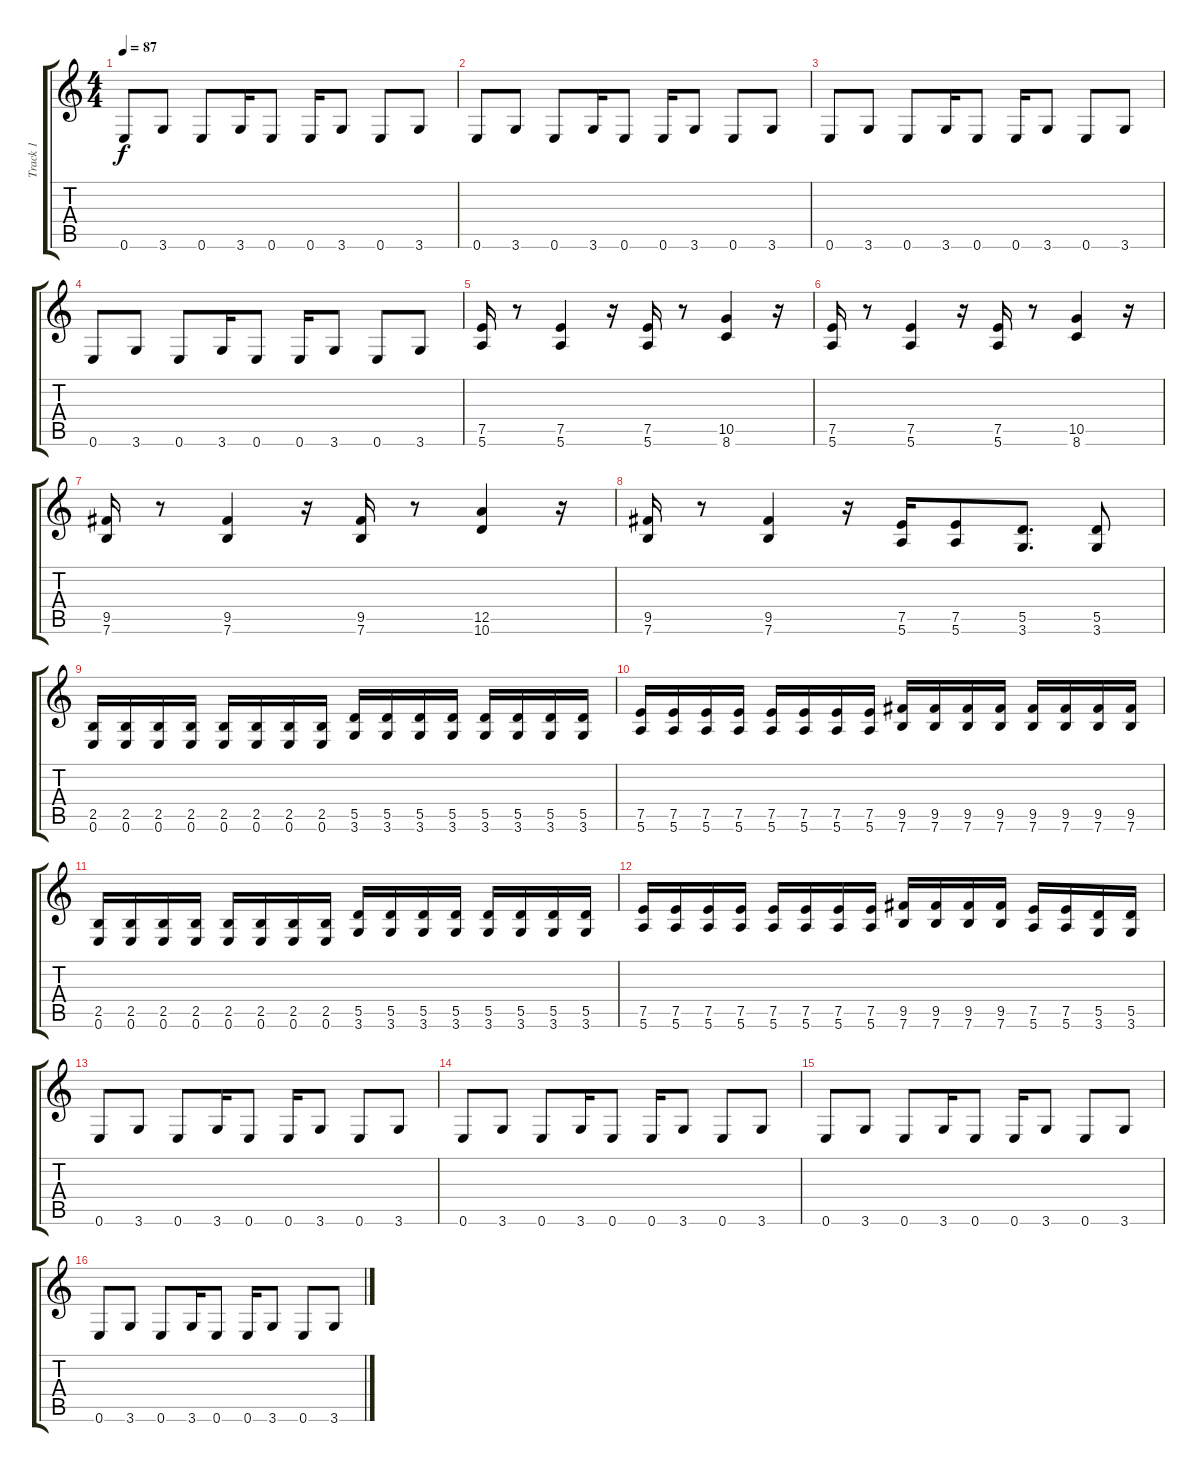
\track ("Track 1" "Track 1") {instrument distortionguitar}
\staff {score tabs}
\tuning (E4 B3 G3 D3 A2 E2) {hide}
\ts (4 4)
\tempo 87
\clef g2
\ks c
0.6.8{dy f} 3.6.8 0.6.8 3.6.16 0.6.8 0.6.16 3.6.8 0.6.8 3.6.8 |
0.6.8 3.6.8 0.6.8 3.6.16 0.6.8 0.6.16 3.6.8 0.6.8 3.6.8 |
0.6.8 3.6.8 0.6.8 3.6.16 0.6.8 0.6.16 3.6.8 0.6.8 3.6.8 |
0.6.8 3.6.8 0.6.8 3.6.16 0.6.8 0.6.16 3.6.8 0.6.8 3.6.8 |
(7.5 5.6).16 r.8 (7.5 5.6).4 r.16 (7.5 5.6).16 r.8 (10.5 8.6).4 r.16 |
(7.5 5.6).16 r.8 (7.5 5.6).4 r.16 (7.5 5.6).16 r.8 (10.5 8.6).4 r.16 |
(9.5 7.6).16 r.8 (9.5 7.6).4 r.16 (9.5 7.6).16 r.8 (12.5 10.6).4 r.16 |
(9.5 7.6).16 r.8 (9.5 7.6).4 r.16 (7.5 5.6).16 (7.5 5.6).8 (5.5 3.6).8{d} (5.5 3.6).8 |
(2.5 0.6).16 (2.5 0.6).16 (2.5 0.6).16 (2.5 0.6).16 (2.5 0.6).16 (2.5 0.6).16 (2.5 0.6).16 (2.5 0.6).16 (5.5 3.6).16 (5.5 3.6).16 (5.5 3.6).16 (5.5 3.6).16 (5.5 3.6).16 (5.5 3.6).16 (5.5 3.6).16 (5.5 3.6).16 |
(7.5 5.6).16 (7.5 5.6).16 (7.5 5.6).16 (7.5 5.6).16 (7.5 5.6).16 (7.5 5.6).16 (7.5 5.6).16 (7.5 5.6).16 (9.5 7.6).16 (9.5 7.6).16 (9.5 7.6).16 (9.5 7.6).16 (9.5 7.6).16 (9.5 7.6).16 (9.5 7.6).16 (9.5 7.6).16 |
(2.5 0.6).16 (2.5 0.6).16 (2.5 0.6).16 (2.5 0.6).16 (2.5 0.6).16 (2.5 0.6).16 (2.5 0.6).16 (2.5 0.6).16 (5.5 3.6).16 (5.5 3.6).16 (5.5 3.6).16 (5.5 3.6).16 (5.5 3.6).16 (5.5 3.6).16 (5.5 3.6).16 (5.5 3.6).16 |
(7.5 5.6).16 (7.5 5.6).16 (7.5 5.6).16 (7.5 5.6).16 (7.5 5.6).16 (7.5 5.6).16 (7.5 5.6).16 (7.5 5.6).16 (9.5 7.6).16 (9.5 7.6).16 (9.5 7.6).16 (9.5 7.6).16 (7.5 5.6).16 (7.5 5.6).16 (5.5 3.6).16 (5.5 3.6).16 |
0.6.8 3.6.8 0.6.8 3.6.16 0.6.8 0.6.16 3.6.8 0.6.8 3.6.8 |
0.6.8 3.6.8 0.6.8 3.6.16 0.6.8 0.6.16 3.6.8 0.6.8 3.6.8 |
0.6.8 3.6.8 0.6.8 3.6.16 0.6.8 0.6.16 3.6.8 0.6.8 3.6.8 |
0.6.8 3.6.8 0.6.8 3.6.16 0.6.8 0.6.16 3.6.8 0.6.8 3.6.8
